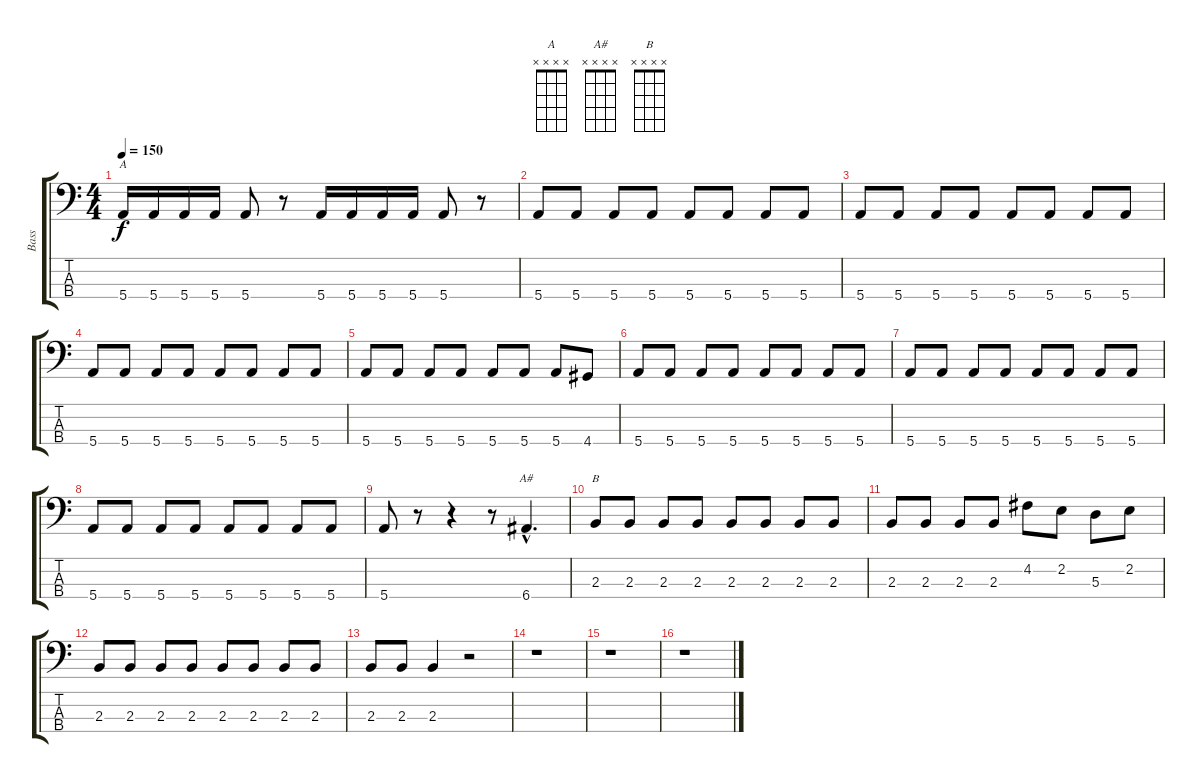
\track ("Bass" "Bass") {instrument electricbassfinger}
\staff {score tabs}
\tuning (G2 D2 A1 E1) {hide}
\chord ("A" x x x x) {firstfret 0}
\chord ("A#" x x x x) {firstfret 0}
\chord ("B" x x x x) {firstfret 0}
\ts (4 4)
\tempo 150
\clef f4
\ks c
5.4.16{ch "A" dy f} 5.4.16 5.4.16 5.4.16 5.4.8 r.8 5.4.16 5.4.16 5.4.16 5.4.16 5.4.8 r.8 |
5.4.8 5.4.8 5.4.8 5.4.8 5.4.8 5.4.8 5.4.8 5.4.8 |
5.4.8 5.4.8 5.4.8 5.4.8 5.4.8 5.4.8 5.4.8 5.4.8 |
5.4.8 5.4.8 5.4.8 5.4.8 5.4.8 5.4.8 5.4.8 5.4.8 |
5.4.8 5.4.8 5.4.8 5.4.8 5.4.8 5.4.8 5.4.8 4.4.8 |
5.4.8 5.4.8 5.4.8 5.4.8 5.4.8 5.4.8 5.4.8 5.4.8 |
5.4.8 5.4.8 5.4.8 5.4.8 5.4.8 5.4.8 5.4.8 5.4.8 |
5.4.8 5.4.8 5.4.8 5.4.8 5.4.8 5.4.8 5.4.8 5.4.8 |
5.4.8 r.8 r.4 r.8 6.4{hac}.4{d ch "A#"} |
2.3.8{ch "B"} 2.3.8 2.3.8 2.3.8 2.3.8 2.3.8 2.3.8 2.3.8 |
2.3.8 2.3.8 2.3.8 2.3.8 4.2.8 2.2.8 5.3.8 2.2.8 |
2.3.8 2.3.8 2.3.8 2.3.8 2.3.8 2.3.8 2.3.8 2.3.8 |
2.3.8 2.3.8 2.3.4 r.2 |
r.1 |
r.1 |
r.1
